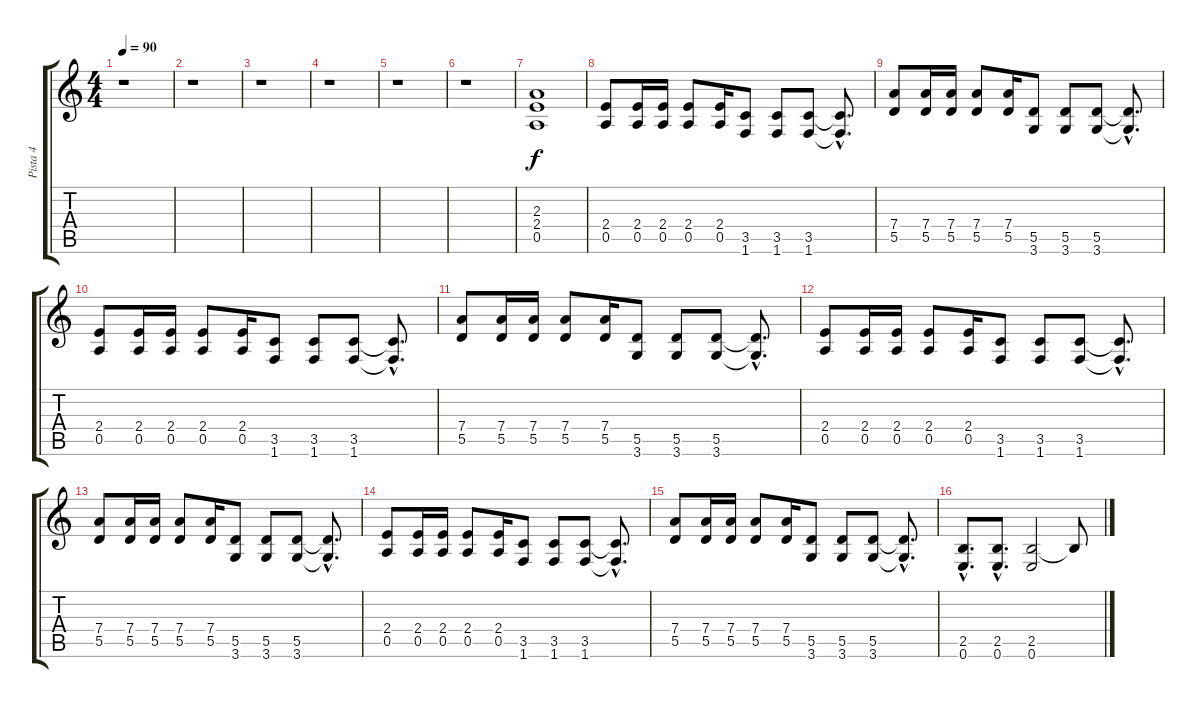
\track ("Pista 4" "Pista 4") {instrument overdrivenguitar}
\staff {score tabs}
\tuning (E4 B3 G3 D3 A2 E2) {hide}
\ts (4 4)
\tempo 90
\clef g2
\ks c
r.1{dy f instrument overdrivenguitar} |
r.1 |
r.1 |
r.1 |
r.1 |
r.1 |
(2.3 2.4 0.5).1 |
(2.4 0.5).8 (2.4 0.5).16 (2.4 0.5).16 (2.4 0.5).8 (2.4 0.5).16 (3.5 1.6).8 (3.5 1.6).8 (3.5 1.6).8 (3.5{hac t} 1.6{hac t}).8{d} |
(7.4 5.5).8 (7.4 5.5).16 (7.4 5.5).16 (7.4 5.5).8 (7.4 5.5).16 (5.5 3.6).8 (5.5 3.6).8 (5.5 3.6).8 (5.5{hac t} 3.6{hac t}).8{d} |
(2.4 0.5).8 (2.4 0.5).16 (2.4 0.5).16 (2.4 0.5).8 (2.4 0.5).16 (3.5 1.6).8 (3.5 1.6).8 (3.5 1.6).8 (3.5{hac t} 1.6{hac t}).8{d} |
(7.4 5.5).8 (7.4 5.5).16 (7.4 5.5).16 (7.4 5.5).8 (7.4 5.5).16 (5.5 3.6).8 (5.5 3.6).8 (5.5 3.6).8 (5.5{hac t} 3.6{hac t}).8{d} |
(2.4 0.5).8 (2.4 0.5).16 (2.4 0.5).16 (2.4 0.5).8 (2.4 0.5).16 (3.5 1.6).8 (3.5 1.6).8 (3.5 1.6).8 (3.5{hac t} 1.6{hac t}).8{d} |
(7.4 5.5).8 (7.4 5.5).16 (7.4 5.5).16 (7.4 5.5).8 (7.4 5.5).16 (5.5 3.6).8 (5.5 3.6).8 (5.5 3.6).8 (5.5{hac t} 3.6{hac t}).8{d} |
(2.4 0.5).8 (2.4 0.5).16 (2.4 0.5).16 (2.4 0.5).8 (2.4 0.5).16 (3.5 1.6).8 (3.5 1.6).8 (3.5 1.6).8 (3.5{hac t} 1.6{hac t}).8{d} |
(7.4 5.5).8 (7.4 5.5).16 (7.4 5.5).16 (7.4 5.5).8 (7.4 5.5).16 (5.5 3.6).8 (5.5 3.6).8 (5.5 3.6).8 (5.5{hac t} 3.6{hac t}).8{d} |
(2.5{hac} 0.6{hac}).8{d} (2.5{hac} 0.6{hac}).8{d} (2.5 0.6).2 2.5{t}.8
